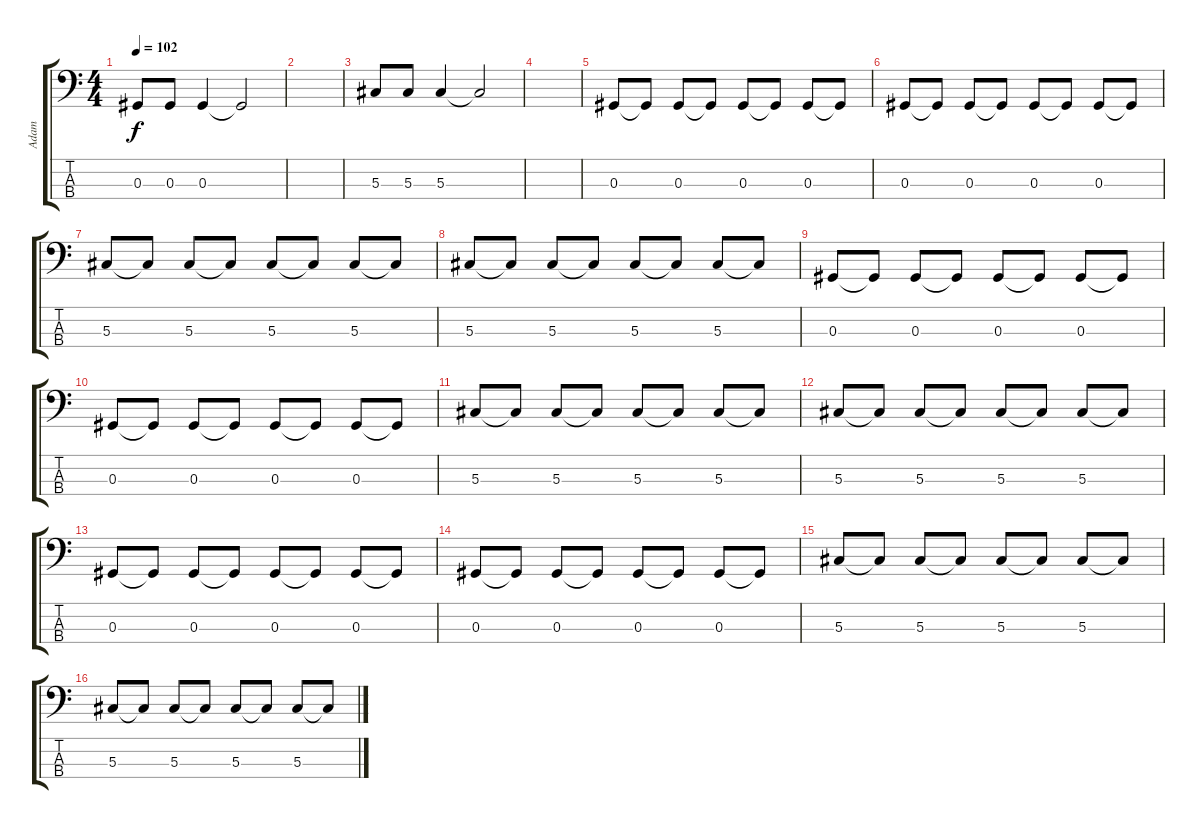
\track ("Adam" "Adam") {instrument electricbassfinger}
\staff {score tabs}
\tuning (Gb2 Db2 Ab1 Db1) {hide}
\ts (4 4)
\tempo 102
\clef f4
\ks c
0.3.8{dy f} 0.3.8 0.3.4 0.3{t}.2 |
|
5.3.8 5.3.8 5.3.4 5.3{t}.2 |
|
0.3.8 0.3{t}.8 0.3.8 0.3{t}.8 0.3.8 0.3{t}.8 0.3.8 0.3{t}.8 |
0.3.8 0.3{t}.8 0.3.8 0.3{t}.8 0.3.8 0.3{t}.8 0.3.8 0.3{t}.8 |
5.3.8 5.3{t}.8 5.3.8 5.3{t}.8 5.3.8 5.3{t}.8 5.3.8 5.3{t}.8 |
5.3.8 5.3{t}.8 5.3.8 5.3{t}.8 5.3.8 5.3{t}.8 5.3.8 5.3{t}.8 |
0.3.8 0.3{t}.8 0.3.8 0.3{t}.8 0.3.8 0.3{t}.8 0.3.8 0.3{t}.8 |
0.3.8 0.3{t}.8 0.3.8 0.3{t}.8 0.3.8 0.3{t}.8 0.3.8 0.3{t}.8 |
5.3.8 5.3{t}.8 5.3.8 5.3{t}.8 5.3.8 5.3{t}.8 5.3.8 5.3{t}.8 |
5.3.8 5.3{t}.8 5.3.8 5.3{t}.8 5.3.8 5.3{t}.8 5.3.8 5.3{t}.8 |
0.3.8 0.3{t}.8 0.3.8 0.3{t}.8 0.3.8 0.3{t}.8 0.3.8 0.3{t}.8 |
0.3.8 0.3{t}.8 0.3.8 0.3{t}.8 0.3.8 0.3{t}.8 0.3.8 0.3{t}.8 |
5.3.8 5.3{t}.8 5.3.8 5.3{t}.8 5.3.8 5.3{t}.8 5.3.8 5.3{t}.8 |
5.3.8 5.3{t}.8 5.3.8 5.3{t}.8 5.3.8 5.3{t}.8 5.3.8 5.3{t}.8
